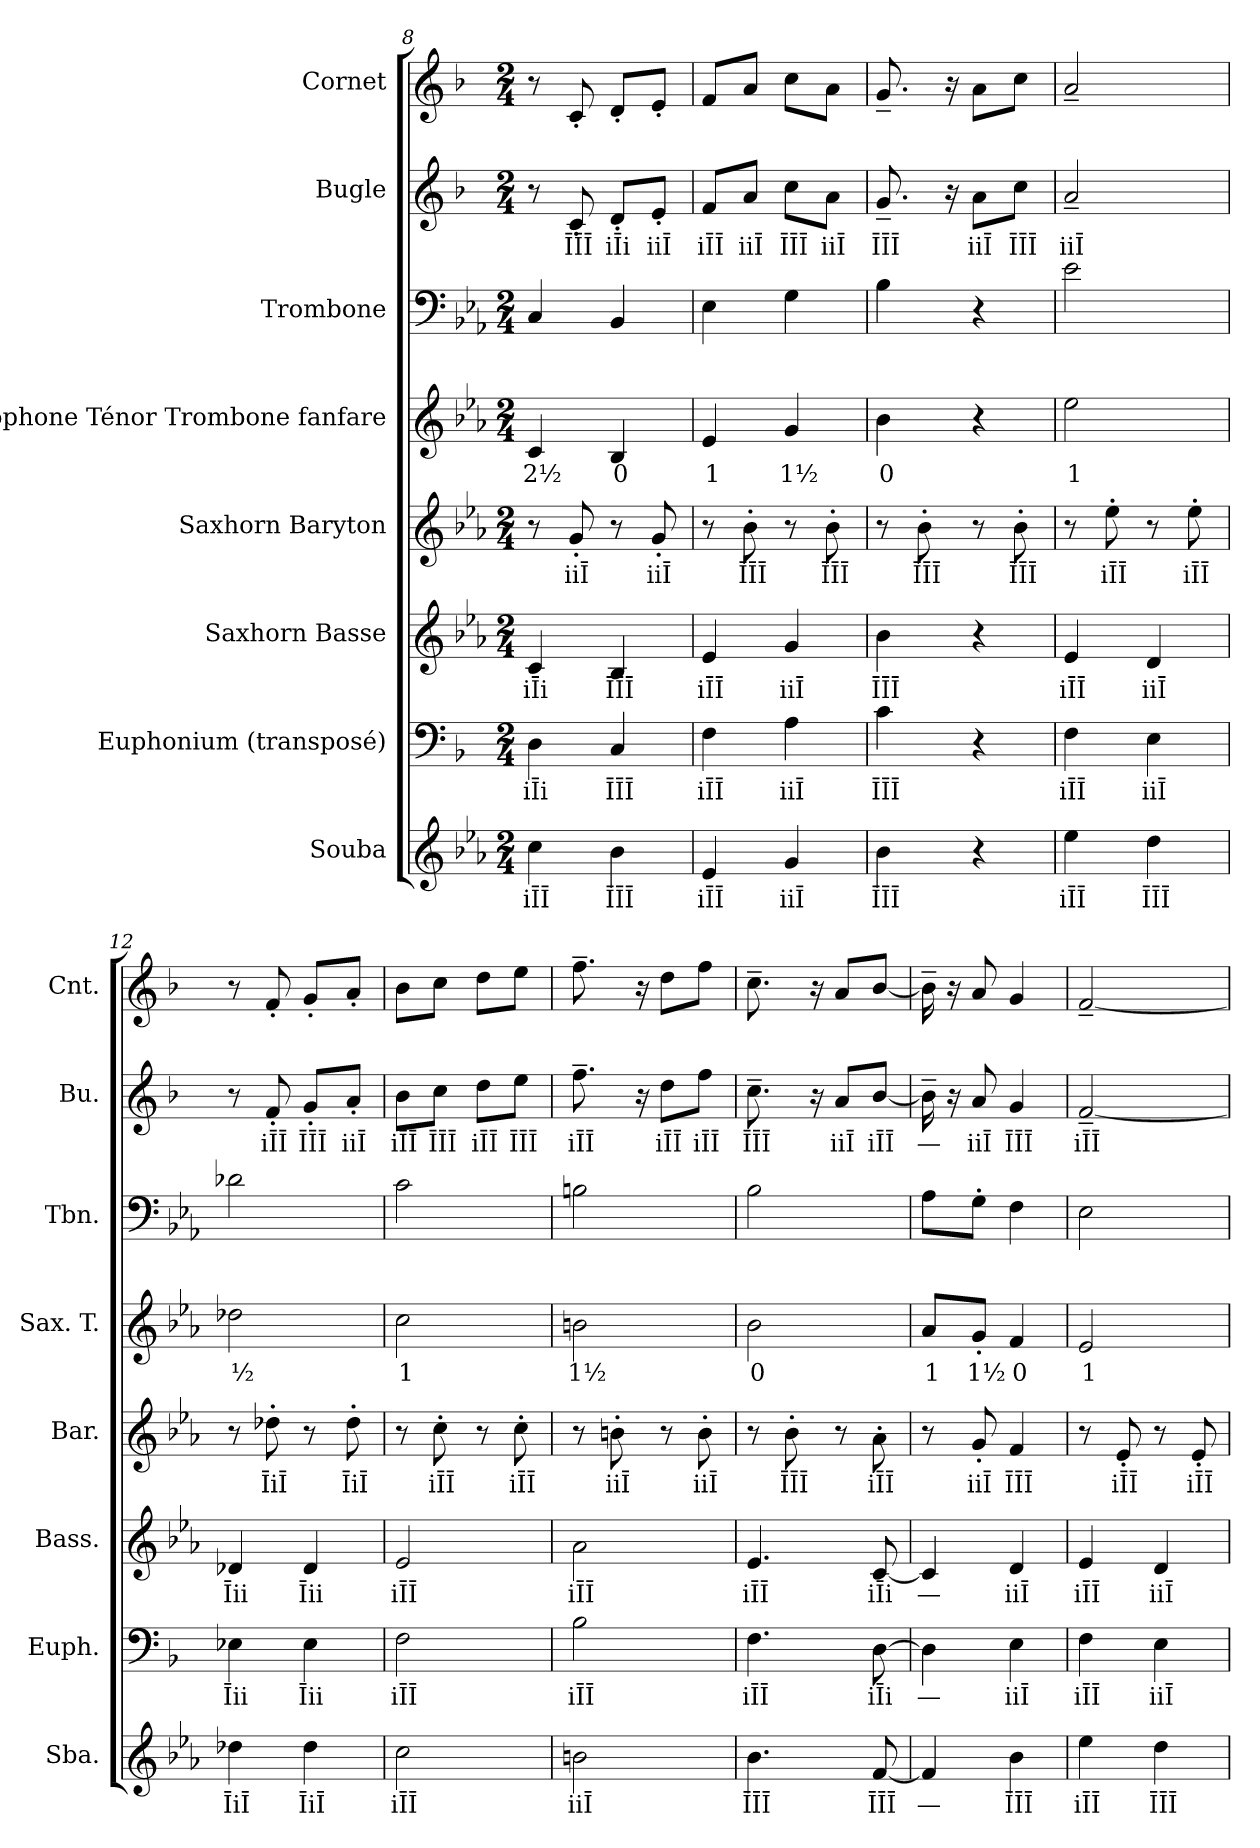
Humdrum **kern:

**kern	**text	**kern	**text	**kern	**text	**kern	**text	**kern	**text	**kern	**kern	**text	**kern
*part8	*part8	*part7	*part7	*part6	*part6	*part5	*part5	*part4	*part4	*part3	*part2	*part2	*part1
*staff8	*staff8	*staff7	*staff7	*staff6	*staff6	*staff5	*staff5	*staff4	*staff4	*staff3	*staff2	*staff2	*staff1
*I"Souba	*	*I"Euphonium (transposé)	*	*I"Saxhorn Basse	*	*I"Saxhorn Baryton	*	*I"Saxophone Ténor Trombone fanfare	*	*I"Trombone	*I"Bugle	*	*I"Cornet
*I'Sba.	*	*I'Euph.	*	*I'Bass.	*	*I'Bar.	*	*I'Sax. T.	*	*I'Tbn.	*I'Bu.	*	*I'Cnt.
!!LO:PB:g=z
*clefG2	*	*clefF4	*	*clefG2	*	*clefG2	*	*clefG2	*	*clefF4	*clefG2	*	*clefG2
*ITrd15c26	*	*ITrd1c2	*	*ITrd8c14	*	*ITrd8c14	*	*ITrd8c14	*	*	*ITrd1c2	*	*ITrd1c2
*k[b-e-a-]	*	*k[b-e-a-]	*	*k[b-e-a-]	*	*k[b-e-a-]	*	*k[b-e-a-]	*	*k[b-e-a-]	*k[b-e-a-]	*	*k[b-e-a-]
*M2/4	*	*M2/4	*	*M2/4	*	*M2/4	*	*M2/4	*	*M2/4	*M2/4	*	*M2/4
=8	=8	=8	=8	=8	=8	=8	=8	=8	=8	=8	=8	=8	=8
!	!LO:LY:b	!	!LO:LY:b	!	!LO:LY:b	!	!	!	!LO:LY:b	!	!	!	!
4C\	iĪĪ	4C\	iĪi	4C/	iĪi	8r	.	4C/	2½	4C/	8r	.	8r
!	!	!	!	!	!	!	!LO:LY:b	!	!	!	!	!LO:LY:b	!
.	.	.	.	.	.	8G'/	iiĪ	.	.	.	8B-'/	ĪĪĪ	8B-'/
!	!LO:LY:b	!	!LO:LY:b	!	!LO:LY:b	!	!	!	!LO:LY:b	!	!	!LO:LY:b	!
4BB-i\	ĪĪĪ	4BB-i/	ĪĪĪ	4BB-i/	ĪĪĪ	8r	.	4BB-i/	0	4BB-i/	8c'i/L	iĪi	8c'i/L
!	!	!	!	!	!	!	!LO:LY:b	!	!	!	!	!LO:LY:b	!
.	.	.	.	.	.	8G'/	iiĪ	.	.	.	8d'/J	iiĪ	8d'/J
=9	=9	=9	=9	=9	=9	=9	=9	=9	=9	=9	=9	=9	=9
!	!LO:LY:b	!	!LO:LY:b	!	!LO:LY:b	!	!	!	!LO:LY:b	!	!	!LO:LY:b	!
4EE-/	iĪĪ	4E-\	iĪĪ	4E-/	iĪĪ	8r	.	4E-/	1	4E-\	8e-/L	iĪĪ	8e-/L
!	!	!	!	!	!	!	!LO:LY:b	!	!	!	!	!LO:LY:b	!
.	.	.	.	.	.	8B-'\	ĪĪĪ	.	.	.	8g/J	iiĪ	8g/J
!	!LO:LY:b	!	!LO:LY:b	!	!LO:LY:b	!	!	!	!LO:LY:b	!	!	!LO:LY:b	!
4GG/	iiĪ	4G\	iiĪ	4G/	iiĪ	8r	.	4G/	1½	4G\	8b-\L	ĪĪĪ	8b-\L
!	!	!	!	!	!	!	!LO:LY:b	!	!	!	!	!LO:LY:b	!
.	.	.	.	.	.	8B-'\	ĪĪĪ	.	.	.	8g\J	iiĪ	8g\J
=10	=10	=10	=10	=10	=10	=10	=10	=10	=10	=10	=10	=10	=10
!	!LO:LY:b	!	!LO:LY:b	!	!LO:LY:b	!	!	!	!LO:LY:b	!	!	!LO:LY:b	!
4BB-\	ĪĪĪ	4B-\	ĪĪĪ	4B-\	ĪĪĪ	8r	.	4B-\	0	4B-\	8.f~/	ĪĪĪ	8.f~/
!	!	!	!	!	!	!	!LO:LY:b	!	!	!	!	!	!
.	.	.	.	.	.	8B-'\	ĪĪĪ	.	.	.	.	.	.
.	.	.	.	.	.	.	.	.	.	.	16r	.	16r
!	!	!	!	!	!	!	!	!	!	!	!	!LO:LY:b	!
4r	.	4r	.	4r	.	8r	.	4r	.	4r	8g\L	iiĪ	8g\L
!	!	!	!	!	!	!	!LO:LY:b	!	!	!	!	!LO:LY:b	!
.	.	.	.	.	.	8B-'\	ĪĪĪ	.	.	.	8b-\J	ĪĪĪ	8b-\J
=11	=11	=11	=11	=11	=11	=11	=11	=11	=11	=11	=11	=11	=11
!	!LO:LY:b	!	!LO:LY:b	!	!LO:LY:b	!	!	!	!LO:LY:b	!	!	!LO:LY:b	!
4E-\	iĪĪ	4E-\	iĪĪ	4E-/	iĪĪ	8r	.	2e-\	1	2e-\	2g~/	iiĪ	2g~/
!	!	!	!	!	!	!	!LO:LY:b	!	!	!	!	!	!
.	.	.	.	.	.	8e-'\	iĪĪ	.	.	.	.	.	.
!	!LO:LY:b	!	!LO:LY:b	!	!LO:LY:b	!	!	!	!	!	!	!	!
4D\	ĪĪĪ	4D\	iiĪ	4D/	iiĪ	8r	.	.	.	.	.	.	.
!	!	!	!	!	!	!	!LO:LY:b	!	!	!	!	!	!
.	.	.	.	.	.	8e-'\	iĪĪ	.	.	.	.	.	.
=12	=12	=12	=12	=12	=12	=12	=12	=12	=12	=12	=12	=12	=12
!	!LO:LY:b	!	!LO:LY:b	!	!LO:LY:b	!	!	!	!LO:LY:b	!	!	!	!
4D-X\	ĪiĪ	4D-X\	Īii	4D-X/	Īii	8r	.	2d-X\	½	2d-X\	8r	.	8r
!	!	!	!	!	!	!	!LO:LY:b	!	!	!	!	!LO:LY:b	!
.	.	.	.	.	.	8d-X'\	ĪiĪ	.	.	.	8e-'/	iĪĪ	8e-'/
!	!LO:LY:b	!	!LO:LY:b	!	!LO:LY:b	!	!	!	!	!	!	!LO:LY:b	!
4D-\	ĪiĪ	4D-\	Īii	4D-/	Īii	8r	.	.	.	.	8f'/L	ĪĪĪ	8f'/L
!	!	!	!	!	!	!	!LO:LY:b	!	!	!	!	!LO:LY:b	!
.	.	.	.	.	.	8d-'\	ĪiĪ	.	.	.	8g'/J	iiĪ	8g'/J
!!LO:PB:g=z
=13	=13	=13	=13	=13	=13	=13	=13	=13	=13	=13	=13	=13	=13
!	!LO:LY:b	!	!LO:LY:b	!	!LO:LY:b	!	!	!	!LO:LY:b	!	!	!LO:LY:b	!
2C\	iĪĪ	2E-\	iĪĪ	2E-/	iĪĪ	8r	.	2c\	1	2c\	8a-\L	iĪĪ	8a-\L
!	!	!	!	!	!	!	!LO:LY:b	!	!	!	!	!LO:LY:b	!
.	.	.	.	.	.	8c'\	iĪĪ	.	.	.	8b-\J	ĪĪĪ	8b-\J
!	!	!	!	!	!	!	!	!	!	!	!	!LO:LY:b	!
.	.	.	.	.	.	8r	.	.	.	.	8cc\L	iĪĪ	8cc\L
!	!	!	!	!	!	!	!LO:LY:b	!	!	!	!	!LO:LY:b	!
.	.	.	.	.	.	8c'\	iĪĪ	.	.	.	8dd\J	ĪĪĪ	8dd\J
=14	=14	=14	=14	=14	=14	=14	=14	=14	=14	=14	=14	=14	=14
!	!LO:LY:b	!	!LO:LY:b	!	!LO:LY:b	!	!	!	!LO:LY:b	!	!	!LO:LY:b	!
2BBn\	iiĪ	2A-\	iĪĪ	2A-\	iĪĪ	8r	.	2Bn\	1½	2Bn\	8.ee-~\	iĪĪ	8.ee-~\
!	!	!	!	!	!	!	!LO:LY:b	!	!	!	!	!	!
.	.	.	.	.	.	8Bn'\	iiĪ	.	.	.	.	.	.
.	.	.	.	.	.	.	.	.	.	.	16r	.	16r
!	!	!	!	!	!	!	!	!	!	!	!	!LO:LY:b	!
.	.	.	.	.	.	8r	.	.	.	.	8cc\L	iĪĪ	8cc\L
!	!	!	!	!	!	!	!LO:LY:b	!	!	!	!	!LO:LY:b	!
.	.	.	.	.	.	8B'\	iiĪ	.	.	.	8ee-\J	iĪĪ	8ee-\J
=15	=15	=15	=15	=15	=15	=15	=15	=15	=15	=15	=15	=15	=15
!	!LO:LY:b	!	!LO:LY:b	!	!LO:LY:b	!	!	!	!LO:LY:b	!	!	!LO:LY:b	!
4.BB-\	ĪĪĪ	4.E-\	iĪĪ	4.E-/	iĪĪ	8r	.	2B-\	0	2B-\	8.b-~\	ĪĪĪ	8.b-~\
!	!	!	!	!	!	!	!LO:LY:b	!	!	!	!	!	!
.	.	.	.	.	.	8B-'\	ĪĪĪ	.	.	.	.	.	.
.	.	.	.	.	.	.	.	.	.	.	16r	.	16r
!	!	!	!	!	!	!	!	!	!	!	!	!LO:LY:b	!
.	.	.	.	.	.	8r	.	.	.	.	8g/L	iiĪ	8g/L
!	!LO:LY:b	!	!LO:LY:b	!	!LO:LY:b	!	!LO:LY:b	!	!	!	!	!LO:LY:b	!
[8FF/	ĪĪĪ	[8C\	iĪi	[8C/	iĪi	8A-'\	iĪĪ	.	.	.	[8a-/J	iĪĪ	[8a-/J
=16	=16	=16	=16	=16	=16	=16	=16	=16	=16	=16	=16	=16	=16
!	!LO:LY:b	!	!LO:LY:b	!	!LO:LY:b	!	!	!	!LO:LY:b	!	!	!LO:LY:b	!
4FF/]	—	4C\]	—	4C/]	—	8r	.	8A-/L	1	8A-\L	16a-~\]	—	16a-~\]
.	.	.	.	.	.	.	.	.	.	.	16r	.	16r
!	!	!	!	!	!	!	!LO:LY:b	!	!LO:LY:b	!	!	!LO:LY:b	!
.	.	.	.	.	.	8G'/	iiĪ	8G'/J	1½	8G'\J	8g/	iiĪ	8g/
!	!LO:LY:b	!	!LO:LY:b	!	!LO:LY:b	!	!LO:LY:b	!	!LO:LY:b	!	!	!LO:LY:b	!
4BB-\	ĪĪĪ	4D\	iiĪ	4D/	iiĪ	4F/	ĪĪĪ	4F/	0	4F\	4f/	ĪĪĪ	4f/
=17	=17	=17	=17	=17	=17	=17	=17	=17	=17	=17	=17	=17	=17
!	!LO:LY:b	!	!LO:LY:b	!	!LO:LY:b	!	!	!	!LO:LY:b	!	!	!LO:LY:b	!
4E-\	iĪĪ	4E-\	iĪĪ	4E-/	iĪĪ	8r	.	2E-/	1	2E-\	[2e-~/	iĪĪ	[2e-~/
!	!	!	!	!	!	!	!LO:LY:b	!	!	!	!	!	!
.	.	.	.	.	.	8E-'/	iĪĪ	.	.	.	.	.	.
!	!LO:LY:b	!	!LO:LY:b	!	!LO:LY:b	!	!	!	!	!	!	!	!
4D\	ĪĪĪ	4D\	iiĪ	4D/	iiĪ	8r	.	.	.	.	.	.	.
!	!	!	!	!	!	!	!LO:LY:b	!	!	!	!	!	!
.	.	.	.	.	.	8E-'/	iĪĪ	.	.	.	.	.	.
=	=	=	=	=	=	=	=	=	=	=	=	=	=
*-	*-	*-	*-	*-	*-	*-	*-	*-	*-	*-	*-	*-	*-
